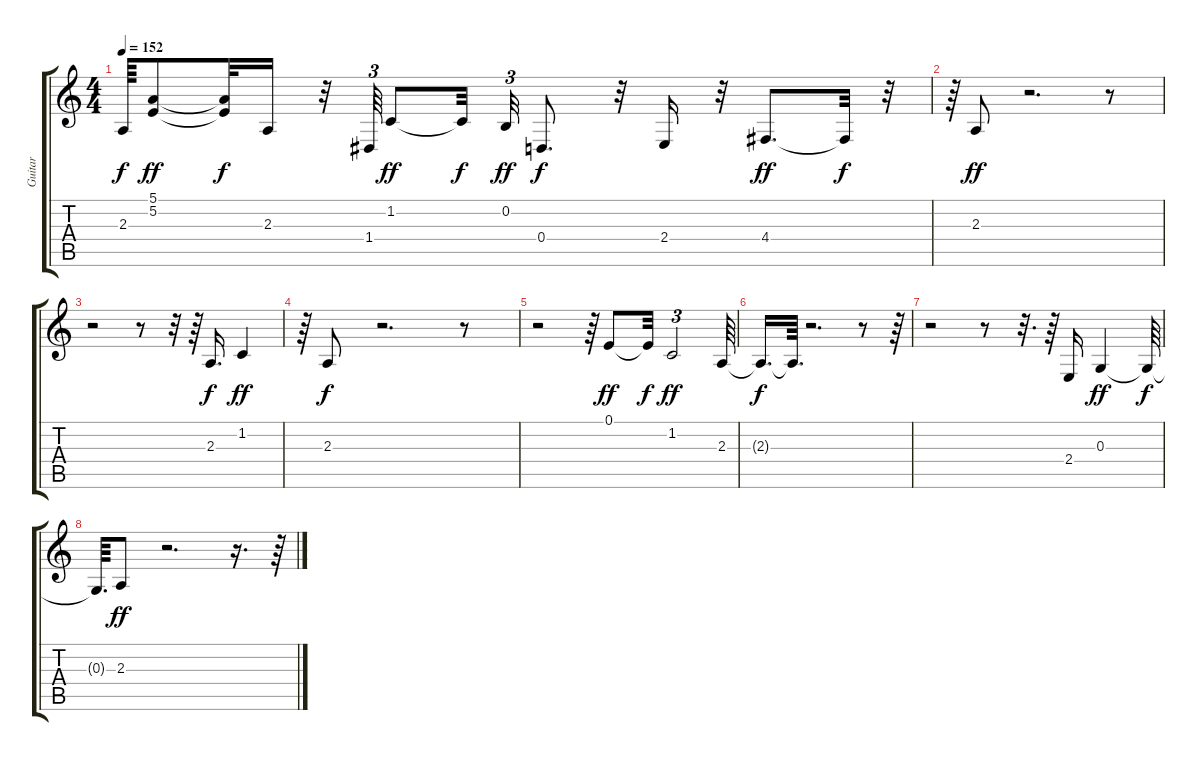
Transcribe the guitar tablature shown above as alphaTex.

\track ("Guitar" "Guitar") {instrument clavinet}
\staff {score tabs}
\tuning (E4 B3 G3 D3 A2 E2) {hide}
\ts (4 4)
\tempo 152
\clef g2
\ks c
2.3{t}.64{dy f} (5.1 5.2).8{dy ff} (5.1{t} 5.2{t}).32{dy f} 2.3.16 r.32 1.4.64{tu (3 2)} 1.2.8{dy ff} 1.2{t}.32{dy f beam splitsecondary} 0.2.32{tu (3 2) dy ff} 0.4.8{d dy f} r.32 2.4.16 r.32 4.4.8{d dy ff} 4.4{t}.32{dy f} r.32 |
r.64 2.3.8{dy ff} r.2{d} r.8 |
r.2 r.8 r.32 r.64 2.3.16{d dy f} 1.2.4{dy ff} |
r.64 2.3.8{dy f} r.2{d} r.8 |
r.2 r.64 0.1.8{dy ff} 0.1{t}.32{dy f} 1.2.2{tu (3 2) dy ff} 2.3.64 |
2.3{t}.16{d dy f} 2.3{t}.64{d} r.2{d} r.8 r.64 |
r.2 r.8 r.32{d} r.64 2.4.16 0.3.4{dy ff} 0.3{t}.64{dy f} |
0.3{t}.64{d} 2.3.8{dy ff} r.2{d} r.16{d} r.64
